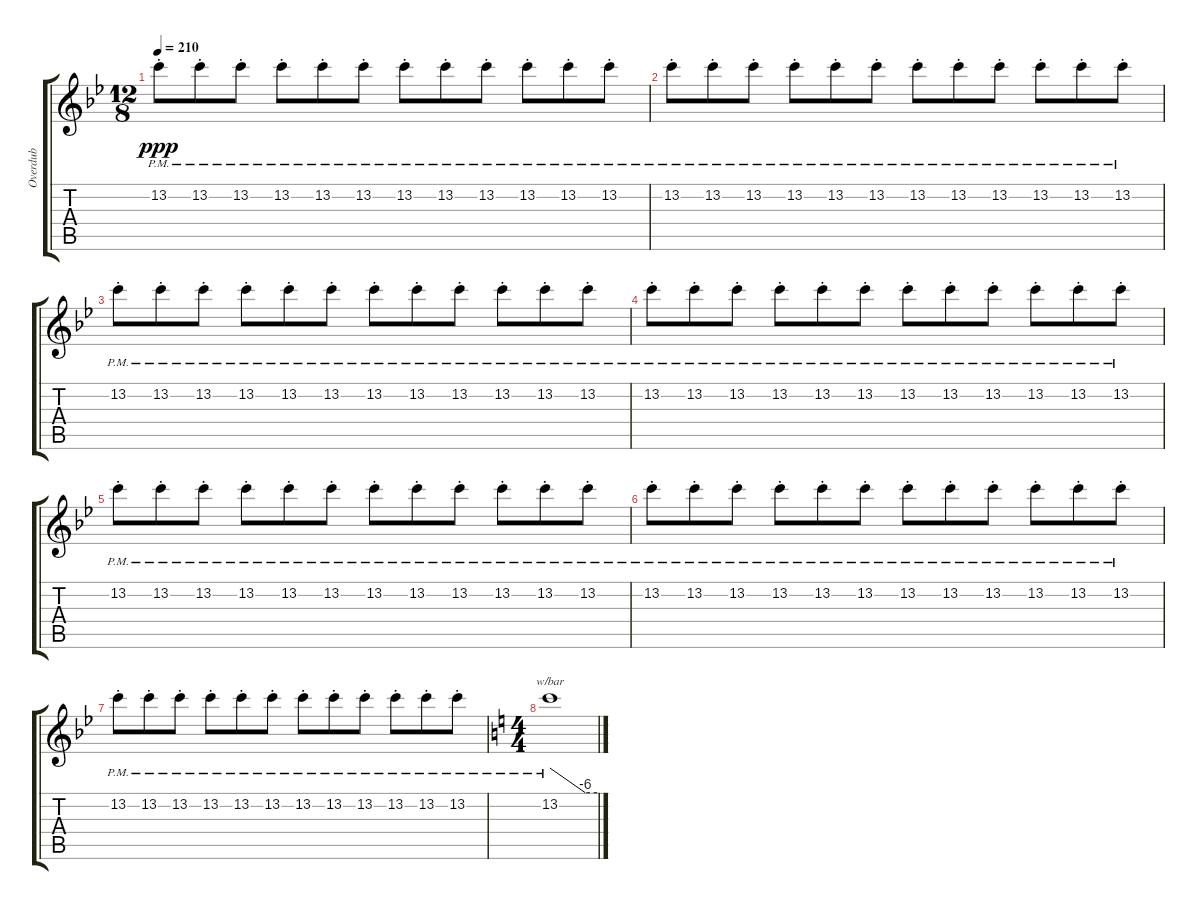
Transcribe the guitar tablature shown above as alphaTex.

\track ("Overdub" "Overdub") {instrument distortionguitar}
\staff {score tabs}
\tuning (E4 B3 G3 D3 A2 D2) {hide}
\ts (12 8)
\tempo 210
\clef g2
\ks bb
13.2{pm st}.8{dy ppp} 13.2{pm st}.8 13.2{pm st}.8 13.2{pm st}.8 13.2{pm st}.8 13.2{pm st}.8 13.2{pm st}.8 13.2{pm st}.8 13.2{pm st}.8 13.2{pm st}.8 13.2{pm st}.8 13.2{pm st}.8 |
13.2{pm st}.8 13.2{pm st}.8 13.2{pm st}.8 13.2{pm st}.8 13.2{pm st}.8 13.2{pm st}.8 13.2{pm st}.8 13.2{pm st}.8 13.2{pm st}.8 13.2{pm st}.8 13.2{pm st}.8 13.2{pm st}.8 |
13.2{pm st}.8 13.2{pm st}.8 13.2{pm st}.8 13.2{pm st}.8 13.2{pm st}.8 13.2{pm st}.8 13.2{pm st}.8 13.2{pm st}.8 13.2{pm st}.8 13.2{pm st}.8 13.2{pm st}.8 13.2{pm st}.8 |
13.2{pm st}.8 13.2{pm st}.8 13.2{pm st}.8 13.2{pm st}.8 13.2{pm st}.8 13.2{pm st}.8 13.2{pm st}.8 13.2{pm st}.8 13.2{pm st}.8 13.2{pm st}.8 13.2{pm st}.8 13.2{pm st}.8 |
13.2{pm st}.8 13.2{pm st}.8 13.2{pm st}.8 13.2{pm st}.8 13.2{pm st}.8 13.2{pm st}.8 13.2{pm st}.8 13.2{pm st}.8 13.2{pm st}.8 13.2{pm st}.8 13.2{pm st}.8 13.2{pm st}.8 |
13.2{pm st}.8 13.2{pm st}.8 13.2{pm st}.8 13.2{pm st}.8 13.2{pm st}.8 13.2{pm st}.8 13.2{pm st}.8 13.2{pm st}.8 13.2{pm st}.8 13.2{pm st}.8 13.2{pm st}.8 13.2{pm st}.8 |
13.2{pm st}.8 13.2{pm st}.8 13.2{pm st}.8 13.2{pm st}.8 13.2{pm st}.8 13.2{pm st}.8 13.2{pm st}.8 13.2{pm st}.8 13.2{pm st}.8 13.2{pm st}.8 13.2{pm st}.8 13.2{pm st}.8 |
\ts (4 4)
\ks c
13.2{pm}.1{tbe (custom default 0 0 45 -24 60 -24)}
